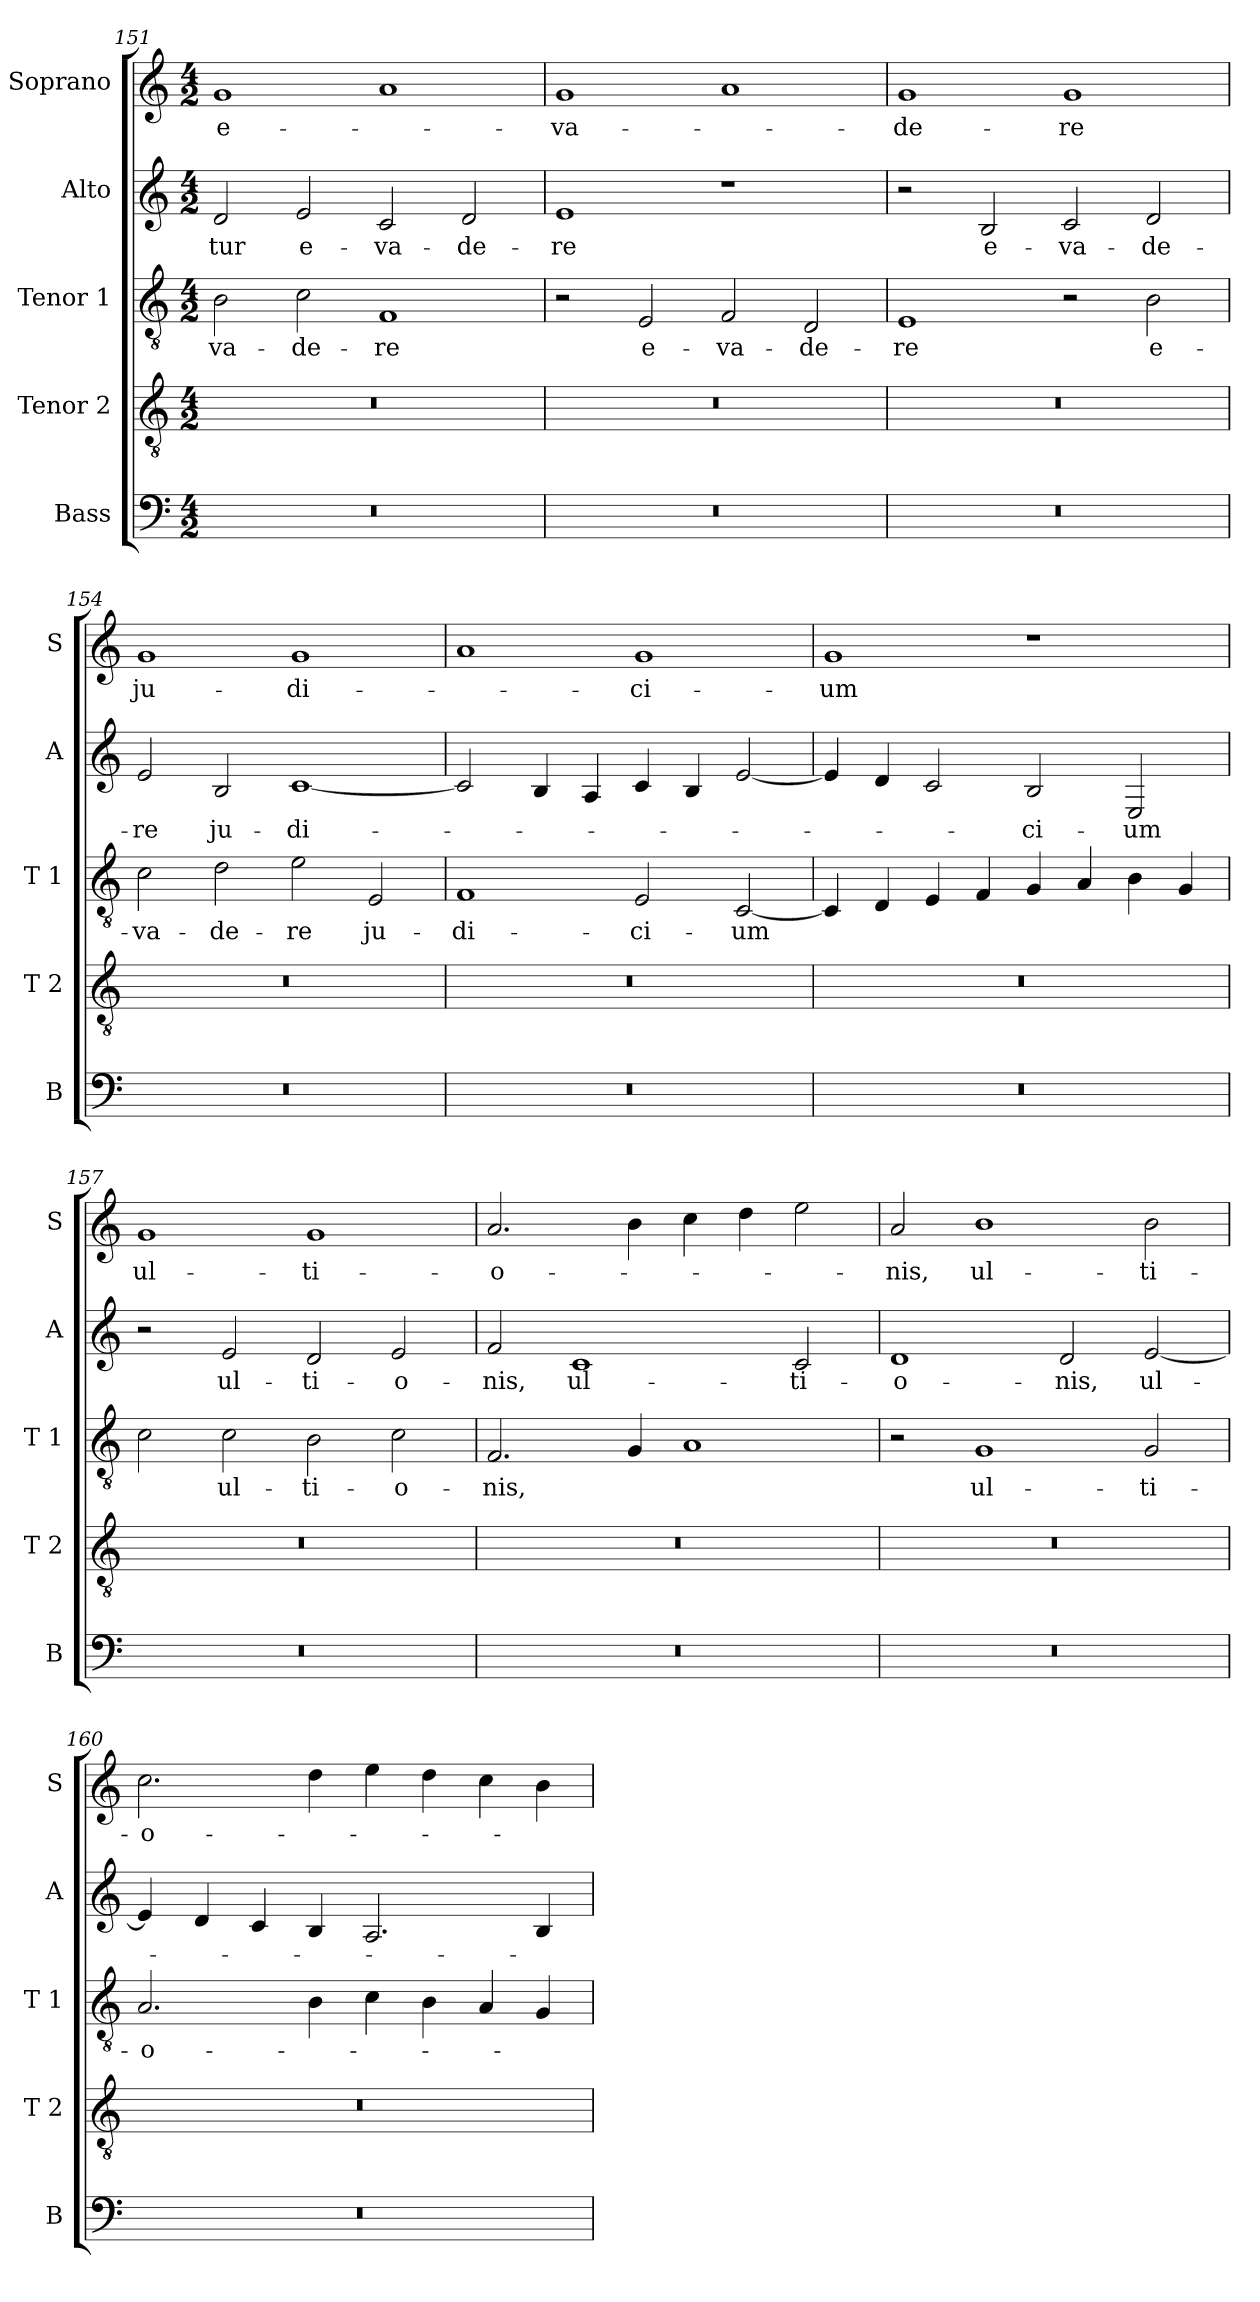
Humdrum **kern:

**kern	**kern	**kern	**text	**kern	**text	**kern	**text
*part5	*part4	*part3	*part3	*part2	*part2	*part1	*part1
*staff5	*staff4	*staff3	*staff3	*staff2	*staff2	*staff1	*staff1
*I"Bass	*I"Tenor 2	*I"Tenor 1	*	*I"Alto	*	*I"Soprano	*
*I'B	*I'T 2	*I'T 1	*	*I'A	*	*I'S	*
*clefF4	*clefGv2	*clefGv2	*	*clefG2	*	*clefG2	*
*k[]	*k[]	*k[]	*	*k[]	*	*k[]	*
*C:	*C:	*C:	*	*C:	*	*C:	*
*M4/2	*M4/2	*M4/2	*	*M4/2	*	*M4/2	*
=151	=151	=151	=151	=151	=151	=151	=151
!	!	!	!LO:LY:b:cj	!	!LO:LY:b:cj	!	!LO:LY:b:rj
0r	0r	2B\	-va-	2d/	-tur	1g	e-
!	!	!	!LO:LY:b:cj	!	!LO:LY:b:cj	!	!
.	.	2c\	-de-	2e/	e-	.	.
!	!	!	!LO:LY:b:cj	!	!LO:LY:b:cj	!	!
.	.	1F	-re	2c/	-va-	1a	.
!	!	!	!	!	!LO:LY:b:cj	!	!
.	.	.	.	2d/	-de-	.	.
!!LO:LB:g=z
=152	=152	=152	=152	=152	=152	=152	=152
!	!	!	!	!	!LO:LY:b:cj	!	!LO:LY:b:cj
0r	0r	2r	.	1e	-re	1g	-va-
!	!	!	!LO:LY:b:cj	!	!	!	!
.	.	2E/	e-	.	.	.	.
!	!	!	!LO:LY:b:cj	!	!	!	!
.	.	2F/	-va-	1r	.	1a	.
!	!	!	!LO:LY:b:cj	!	!	!	!
.	.	2D/	-de-	.	.	.	.
=153	=153	=153	=153	=153	=153	=153	=153
!	!	!	!LO:LY:b:cj	!	!	!	!LO:LY:b:cj
0r	0r	1E	-re	2r	.	1g	-de-
!	!	!	!	!	!LO:LY:b:cj	!	!
.	.	.	.	2B/	e-	.	.
!	!	!	!	!	!LO:LY:b:cj	!	!LO:LY:b:cj
.	.	2r	.	2c/	-va-	1g	-re
!	!	!	!LO:LY:b:cj	!	!LO:LY:b:cj	!	!
.	.	2B\	e-	2d/	-de-	.	.
=154	=154	=154	=154	=154	=154	=154	=154
!	!	!	!LO:LY:b:cj	!	!LO:LY:b:cj	!	!LO:LY:b:cj
0r	0r	2c\	-va-	2e/	-re	1g	ju-
!	!	!	!LO:LY:b:cj	!	!LO:LY:b:cj	!	!
.	.	2d\	-de-	2B/	ju-	.	.
!	!	!	!LO:LY:b:cj	!	!LO:LY:b:cj	!	!LO:LY:b:cj
.	.	2e\	-re	[<1c	-di-	1g	-di-
!	!	!	!LO:LY:b:cj	!	!	!	!
.	.	2E/	ju-	.	.	.	.
=155	=155	=155	=155	=155	=155	=155	=155
!	!	!	!LO:LY:b:cj	!	!	!	!
0r	0r	1F	-di-	2c/]	.	1a	.
.	.	.	.	4B/	.	.	.
.	.	.	.	4A/	.	.	.
!	!	!	!LO:LY:b:cj	!	!	!	!LO:LY:b:cj
.	.	2E/	-ci-	4c/	.	1g	-ci-
.	.	.	.	4B/	.	.	.
!	!	!	!LO:LY:b:cj	!	!	!	!
.	.	[<2C/	-um	[<2e/	.	.	.
=156	=156	=156	=156	=156	=156	=156	=156
!	!	!	!	!	!	!	!LO:LY:b:cj
0r	0r	4C/]	.	4e/]	.	1g	-um
.	.	4D/	.	4d/	.	.	.
.	.	4E/	.	2c/	.	.	.
.	.	4F/	.	.	.	.	.
!	!	!	!	!	!LO:LY:b:cj	!	!
.	.	4G/	.	2B/	-ci-	1r	.
.	.	4A/	.	.	.	.	.
!	!	!	!	!	!LO:LY:b:cj	!	!
.	.	4B\	.	2E/	-um	.	.
.	.	4G/	.	.	.	.	.
=157	=157	=157	=157	=157	=157	=157	=157
!	!	!	!	!	!	!	!LO:LY:b:cj
0r	0r	2c\	.	2r	.	1g	ul-
!	!	!	!LO:LY:b:cj	!	!LO:LY:b:cj	!	!
.	.	2c\	ul-	2e/	ul-	.	.
!	!	!	!LO:LY:b:cj	!	!LO:LY:b:cj	!	!LO:LY:b:rj
.	.	2B\	-ti-	2d/	-ti-	1g	-ti-
!	!	!	!LO:LY:b:cj	!	!LO:LY:b:cj	!	!
.	.	2c\	-o-	2e/	-o-	.	.
!!LO:LB:g=z
=158	=158	=158	=158	=158	=158	=158	=158
!	!	!	!LO:LY:b	!	!LO:LY:b:cj	!	!LO:LY:b:cj
0r	0r	2.F/	-nis,	2f/	-nis,	2.a/	-o-
!	!	!	!	!	!LO:LY:b:cj	!	!
.	.	.	.	1c	ul-	.	.
.	.	4G/	.	.	.	4b\	.
.	.	1A	.	.	.	4cc\	.
.	.	.	.	.	.	4dd\	.
!	!	!	!	!	!LO:LY:b:cj	!	!
.	.	.	.	2c/	-ti-	2ee\	.
=159	=159	=159	=159	=159	=159	=159	=159
!	!	!	!	!	!LO:LY:b:rj	!	!LO:LY:b:cj
0r	0r	2r	.	1d	-o-	2a/	-nis,
!	!	!	!LO:LY:b:cj	!	!	!	!LO:LY:b:cj
.	.	1G	ul-	.	.	1b	ul-
!	!	!	!	!	!LO:LY:b:cj	!	!
.	.	.	.	2d/	-nis,	.	.
!	!	!	!LO:LY:b:cj	!	!LO:LY:b:cj	!	!LO:LY:b:cj
.	.	2G/	-ti-	[<2e/	ul-	2b\	-ti-
=160	=160	=160	=160	=160	=160	=160	=160
!	!	!	!LO:LY:b:cj	!	!	!	!LO:LY:b:cj
0r	0r	2.A/	-o-	4e/]	.	2.cc\	-o-
.	.	.	.	4d/	.	.	.
.	.	.	.	4c/	.	.	.
.	.	4B\	.	4B/	.	4dd\	.
.	.	4c\	.	2.A/	.	4ee\	.
.	.	4B\	.	.	.	4dd\	.
.	.	4A/	.	.	.	4cc\	.
.	.	4G/	.	4B/	.	4b\	.
=	=	=	=	=	=	=	=
*-	*-	*-	*-	*-	*-	*-	*-
